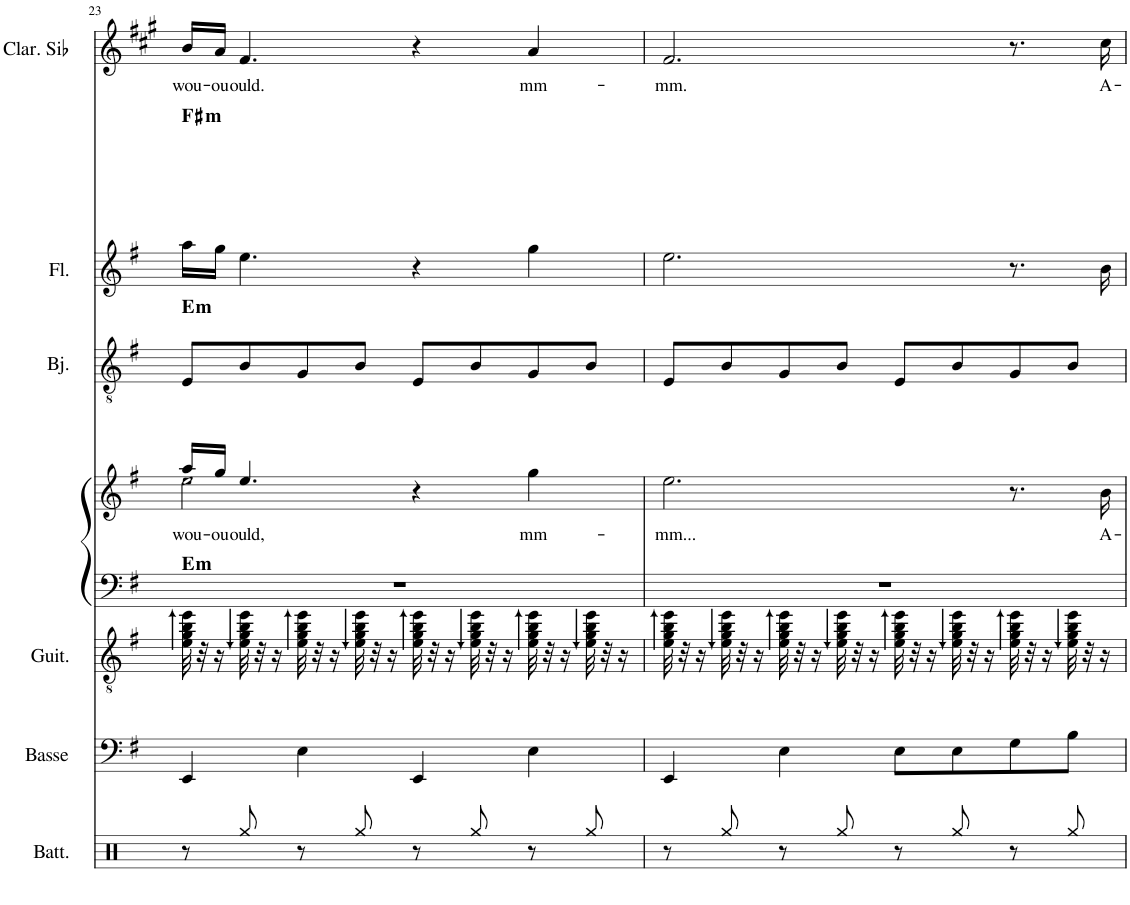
**kern	**kern	**kern	**kern	**kern	**text	**harte	**kern	**kern	**harte	**kern	**text	**harte
*part7	*part6	*part5	*part4	*part4	*part4	*part4	*part3	*part2	*part2	*part1	*part1	*part1
*staff8	*staff7	*staff6	*staff5	*staff4	*staff4	*	*staff3	*staff2	*	*staff1	*staff1	*
*I"Batterie	*I"Basse acoustique	*I"Guitare classique	*I"Piano-chant	*	*	*	*I"Banjo	*I"Flûte	*	*I"Clarinette en Sib	*	*
*I'Batt.	*I'Basse	*I'Guit.	*I'Pno	*	*	*	*I'Bj.	*I'Fl.	*	*I'Clar. Sib	*	*
!!LO:PB:g=z
*clefX	*clefF4	*clefGv2	*clefF4	*clefG2	*	*	*clefGv2	*clefG2	*	*clefG2	*	*
*	*Trd7c12	*	*	*	*	*	*	*	*	*Trd1c2	*	*
*k[f#]	*k[f#]	*k[f#]	*k[f#]	*k[f#]	*	*	*k[f#]	*k[f#]	*	*k[f#c#g#]	*	*
*M4/4	*M4/4	*M4/4	*M4/4	*M4/4	*	*	*M4/4	*M4/4	*	*M4/4	*	*
=23	=23	=23	=23	=23	=23	=23	=23	=23	=23	=23	=23	=23
*	*	*	*	*^	*	*	*	*	*	*	*	*
!	!	!	!	!	!LO:N:head=diamond	!LO:LY:b	!LO:H:kt=m	!	!	!LO:H:kt=m	!	!LO:LY:b	!LO:H:kt=m
8r	4EE/	32e\ 32g\ 32b\ 32ee\	1r	16aa/LL	2ee\	wou-	E:min	8E/L	16aa\LL	E:min	16b/LL	wou-	F#:min
.	.	32r	.	.	.	.	.	.	.	.	.	.	.
!	!	!	!	!	!	!LO:LY:b	!	!	!	!	!	!LO:LY:b	!
.	.	16r	.	16gg/JJ	.	-ou-	.	.	16gg\JJ	.	16a/JJ	-ou-	.
!	!	!	!	!	!	!LO:LY:b	!	!	!	!	!	!LO:LY:b	!
8Rgg/	.	32e\ 32g\ 32b\ 32ee\	.	4.ee/	.	-ould,	.	8B/	4.ee\	.	4.f#/	-ould.	.
.	.	32r	.	.	.	.	.	.	.	.	.	.	.
.	.	16r	.	.	.	.	.	.	.	.	.	.	.
8r	4E\	32e\ 32g\ 32b\ 32ee\	.	.	.	.	.	8G/	.	.	.	.	.
.	.	32r	.	.	.	.	.	.	.	.	.	.	.
.	.	16r	.	.	.	.	.	.	.	.	.	.	.
8Rgg/	.	32e\ 32g\ 32b\ 32ee\	.	.	.	.	.	8B/J	.	.	.	.	.
.	.	32r	.	.	.	.	.	.	.	.	.	.	.
.	.	16r	.	.	.	.	.	.	.	.	.	.	.
8r	4EE/	32e\ 32g\ 32b\ 32ee\	.	4r	2ryy	.	.	8E/L	4r	.	4r	.	.
.	.	32r	.	.	.	.	.	.	.	.	.	.	.
.	.	16r	.	.	.	.	.	.	.	.	.	.	.
8Rgg/	.	32e\ 32g\ 32b\ 32ee\	.	.	.	.	.	8B/	.	.	.	.	.
.	.	32r	.	.	.	.	.	.	.	.	.	.	.
.	.	16r	.	.	.	.	.	.	.	.	.	.	.
!	!	!	!	!	!	!LO:LY:b	!	!	!	!	!	!LO:LY:b	!
8r	4E\	32e\ 32g\ 32b\ 32ee\	.	4gg\	.	mm-	.	8G/	4gg\	.	4a/	mm-	.
.	.	32r	.	.	.	.	.	.	.	.	.	.	.
.	.	16r	.	.	.	.	.	.	.	.	.	.	.
8Rgg/	.	32e\ 32g\ 32b\ 32ee\	.	.	.	.	.	8B/J	.	.	.	.	.
.	.	32r	.	.	.	.	.	.	.	.	.	.	.
.	.	16r	.	.	.	.	.	.	.	.	.	.	.
*	*	*	*	*v	*v	*	*	*	*	*	*	*	*
=24	=24	=24	=24	=24	=24	=24	=24	=24	=24	=24	=24	=24
!	!	!	!	!	!LO:LY:b	!	!	!	!	!	!LO:LY:b	!
8r	4EE/	32e\ 32g\ 32b\ 32ee\	1r	2.ee\	-mm...	.	8E/L	2.ee\	.	2.f#/	-mm.	.
.	.	32r	.	.	.	.	.	.	.	.	.	.
.	.	16r	.	.	.	.	.	.	.	.	.	.
8Rgg/	.	32e\ 32g\ 32b\ 32ee\	.	.	.	.	8B/	.	.	.	.	.
.	.	32r	.	.	.	.	.	.	.	.	.	.
.	.	16r	.	.	.	.	.	.	.	.	.	.
8r	4E\	32e\ 32g\ 32b\ 32ee\	.	.	.	.	8G/	.	.	.	.	.
.	.	32r	.	.	.	.	.	.	.	.	.	.
.	.	16r	.	.	.	.	.	.	.	.	.	.
8Rgg/	.	32e\ 32g\ 32b\ 32ee\	.	.	.	.	8B/J	.	.	.	.	.
.	.	32r	.	.	.	.	.	.	.	.	.	.
.	.	16r	.	.	.	.	.	.	.	.	.	.
8r	8E\L	32e\ 32g\ 32b\ 32ee\	.	.	.	.	8E/L	.	.	.	.	.
.	.	32r	.	.	.	.	.	.	.	.	.	.
.	.	16r	.	.	.	.	.	.	.	.	.	.
8Rgg/	8E\	32e\ 32g\ 32b\ 32ee\	.	.	.	.	8B/	.	.	.	.	.
.	.	32r	.	.	.	.	.	.	.	.	.	.
.	.	16r	.	.	.	.	.	.	.	.	.	.
8r	8G\	32e\ 32g\ 32b\ 32ee\	.	8.r	.	.	8G/	8.r	.	8.r	.	.
.	.	32r	.	.	.	.	.	.	.	.	.	.
.	.	16r	.	.	.	.	.	.	.	.	.	.
8Rgg/	8B\J	32e\ 32g\ 32b\ 32ee\	.	.	.	.	8B/J	.	.	.	.	.
.	.	32r	.	.	.	.	.	.	.	.	.	.
!	!	!	!	!	!LO:LY:b	!	!	!	!	!	!LO:LY:b	!
.	.	16r	.	16b\	A-	.	.	16b\	.	16cc#\	A-	.
=	=	=	=	=	=	=	=	=	=	=	=	=
*-	*-	*-	*-	*-	*-	*-	*-	*-	*-	*-	*-	*-
